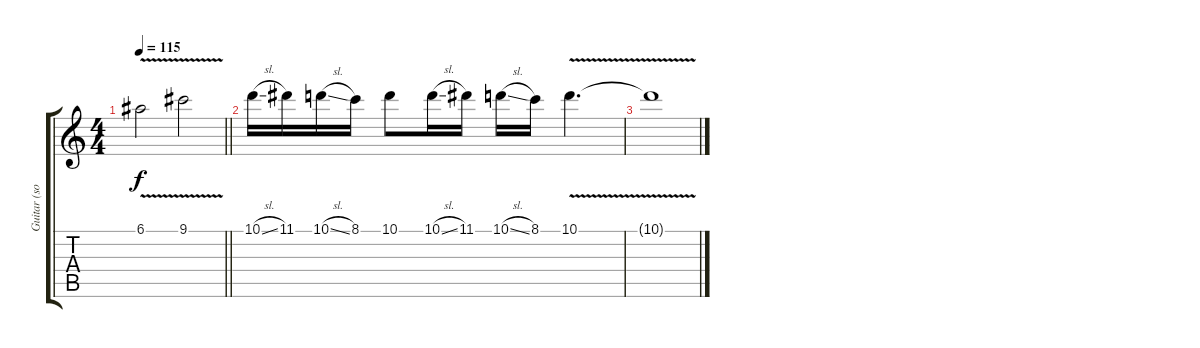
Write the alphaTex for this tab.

\track ("Guitar (solo)" "Guitar (so") {instrument distortionguitar}
\staff {score tabs}
\tuning (E4 B3 G3 D3 A2 E2) {hide}
\ts (4 4)
\section ("" "")
\tempo 115
\clef g2
\barLineRight lightlight
\ks c
6.1{v}.2{dy f} 9.1{v}.2 |
10.1{sl}.16 11.1.16 10.1{sl}.16 8.1.16 10.1.8 10.1{sl}.16 11.1.16 10.1{sl}.16 8.1.16 10.1{v}.4{d} |
10.1{t}.1
